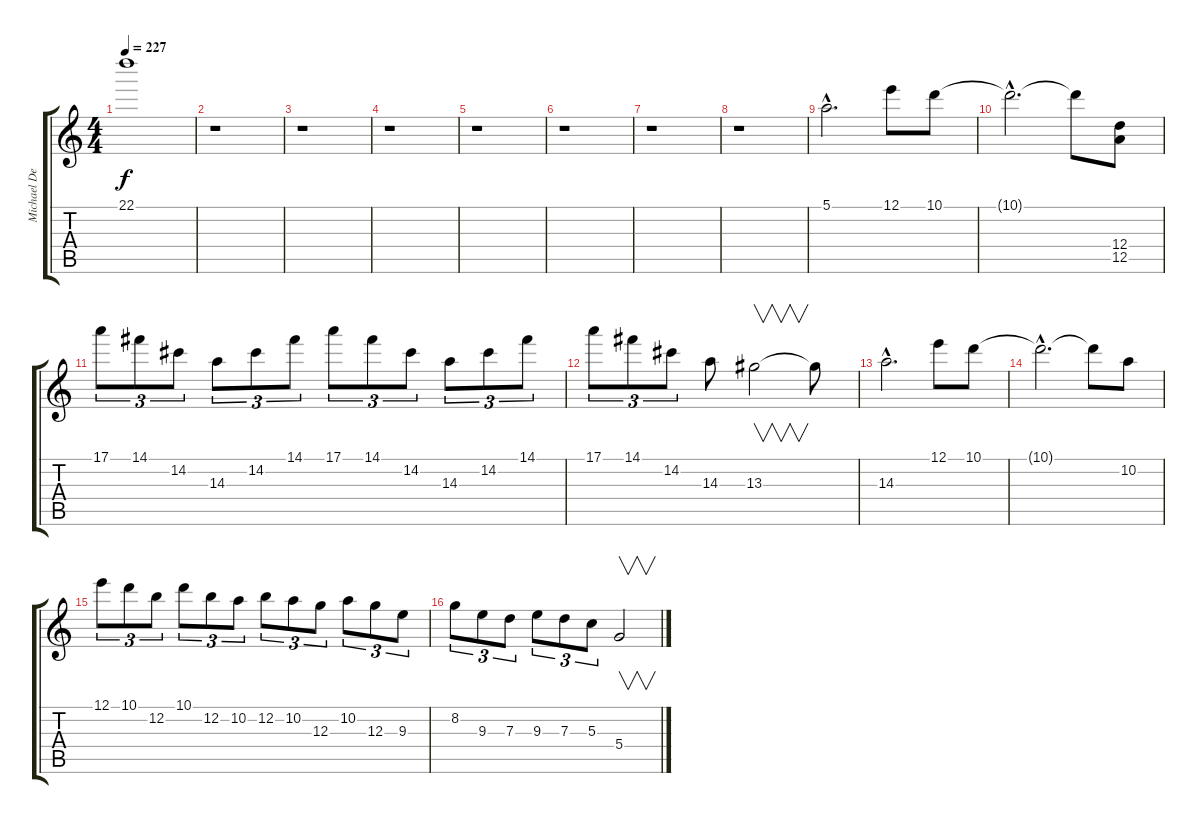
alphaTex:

\track ("Michael Denner" "Michael De") {instrument overdrivenguitar}
\staff {score tabs}
\tuning (E4 B3 G3 D3 A2 E2) {hide}
\ts (4 4)
\tempo 227
\clef g2
\ks c
22.1{t}.1{dy f} |
r.1 |
r.1 |
r.1 |
r.1 |
r.1 |
r.1 |
r.1 |
5.1{hac}.2{d} 12.1.8 10.1.8 |
10.1{hac t}.2{d} 10.1{t}.8 (12.4 12.5).8 |
17.1.8{tu (3 2)} 14.1.8{tu (3 2)} 14.2.8{tu (3 2)} 14.3.8{tu (3 2)} 14.2.8{tu (3 2)} 14.1.8{tu (3 2)} 17.1.8{tu (3 2)} 14.1.8{tu (3 2)} 14.2.8{tu (3 2)} 14.3.8{tu (3 2)} 14.2.8{tu (3 2)} 14.1.8{tu (3 2)} |
17.1.8{tu (3 2)} 14.1.8{tu (3 2)} 14.2.8{tu (3 2)} 14.3.8 13.3.2{v} 13.3{t}.8 |
14.3{hac}.2{d} 12.1.8 10.1.8 |
10.1{hac t}.2{d} 10.1{t}.8 10.2.8 |
12.1.8{tu (3 2)} 10.1.8{tu (3 2)} 12.2.8{tu (3 2)} 10.1.8{tu (3 2)} 12.2.8{tu (3 2)} 10.2.8{tu (3 2)} 12.2.8{tu (3 2)} 10.2.8{tu (3 2)} 12.3.8{tu (3 2)} 10.2.8{tu (3 2)} 12.3.8{tu (3 2)} 9.3.8{tu (3 2)} |
8.2.8{tu (3 2)} 9.3.8{tu (3 2)} 7.3.8{tu (3 2)} 9.3.8{tu (3 2)} 7.3.8{tu (3 2)} 5.3.8{tu (3 2)} 5.4.2{v}
